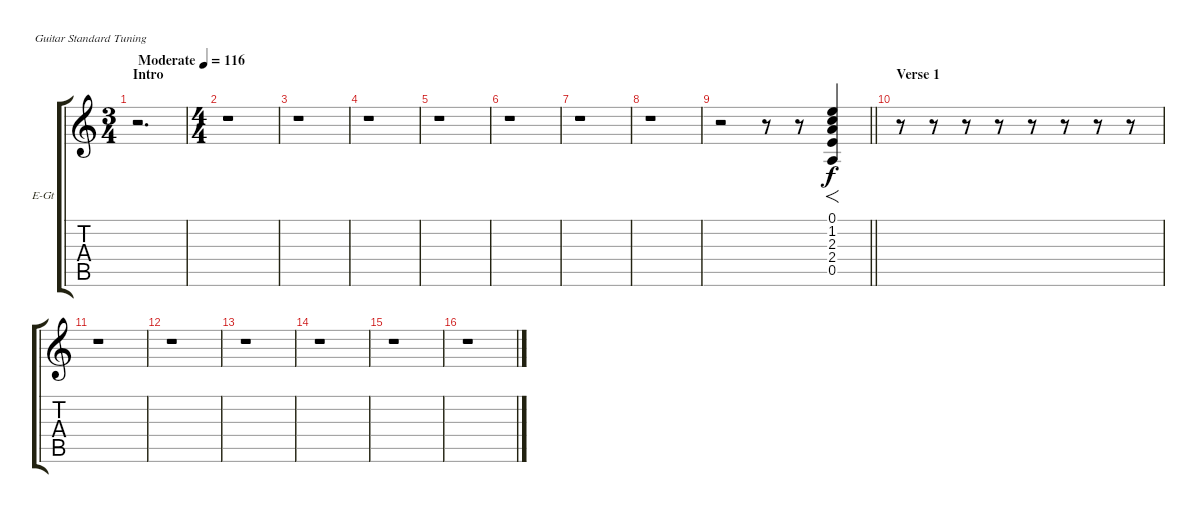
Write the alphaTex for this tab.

\bracketExtendMode groupsimilarinstruments
\firstSystemTrackNameOrientation horizontal
\otherSystemsTrackNameOrientation horizontal
\track ("Adds" "E-Gt") {instrument electricguitarclean}
\staff {score tabs}
\tuning (E4 B3 G3 D3 A2 E2)
\ts (3 4)
\beaming (8 2 2 2)
\section ("" "Intro")
\tempo (116 "Moderate")
\clef g2
\ks c
r.2{d dy f instrument electricguitarclean} |
\ts (4 4)
\beaming (8 2 2 2 2)
r.1 |
r.1 |
r.1 |
r.1 |
r.1 |
r.1 |
r.1 |
\barLineRight lightlight
r.2 r.8 r.8 (0.1 1.2 2.3 2.4 0.5).4{f} |
\section ("" "Verse 1")
r.8 r.8 r.8 r.8 r.8 r.8 r.8 r.8 |
r.1 |
r.1 |
r.1 |
r.1 |
r.1 |
r.1
